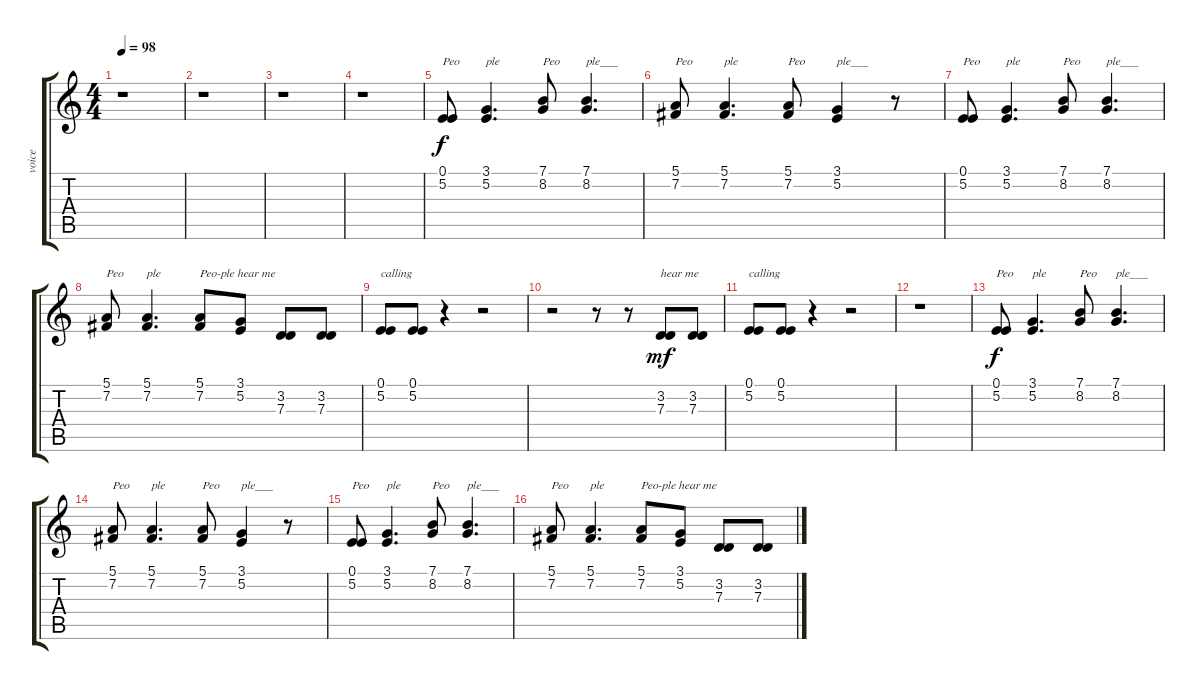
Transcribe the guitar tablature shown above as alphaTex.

\track ("voice" "voice") {instrument tangoaccordion}
\staff {score tabs}
\tuning (E4 B3 G3 D3 A2 E2) {hide}
\ts (4 4)
\tempo 98
\clef g2
\ks c
r.1{dy f} |
r.1 |
r.1 |
r.1 |
(0.1 5.2).8{txt "Peo"} (3.1 5.2).4{d txt "ple"} (7.1 8.2).8{txt "Peo"} (7.1 8.2).4{d txt "ple___"} |
(5.1 7.2).8{txt "Peo"} (5.1 7.2).4{d txt "ple"} (5.1 7.2).8{txt "Peo"} (3.1 5.2).4{txt "ple___"} r.8 |
(0.1 5.2).8{txt "Peo"} (3.1 5.2).4{d txt "ple"} (7.1 8.2).8{txt "Peo"} (7.1 8.2).4{d txt "ple___"} |
(5.1 7.2).8{txt "Peo"} (5.1 7.2).4{d txt "ple"} (5.1 7.2).8{txt "Peo-ple hear me"} (3.1 5.2).8 (3.2 7.3).8 (3.2 7.3).8 |
(0.1 5.2).8{txt "calling"} (0.1 5.2).8 r.4 r.2 |
r.2 r.8 r.8 (3.2 7.3).8{txt "hear me" dy mf} (3.2 7.3).8 |
(0.1 5.2).8{txt "calling"} (0.1 5.2).8 r.4 r.2 |
r.1 |
(0.1 5.2).8{txt "Peo" dy f} (3.1 5.2).4{d txt "ple"} (7.1 8.2).8{txt "Peo"} (7.1 8.2).4{d txt "ple___"} |
(5.1 7.2).8{txt "Peo"} (5.1 7.2).4{d txt "ple"} (5.1 7.2).8{txt "Peo"} (3.1 5.2).4{txt "ple___"} r.8 |
(0.1 5.2).8{txt "Peo"} (3.1 5.2).4{d txt "ple"} (7.1 8.2).8{txt "Peo"} (7.1 8.2).4{d txt "ple___"} |
(5.1 7.2).8{txt "Peo"} (5.1 7.2).4{d txt "ple"} (5.1 7.2).8{txt "Peo-ple hear me"} (3.1 5.2).8 (3.2 7.3).8 (3.2 7.3).8
